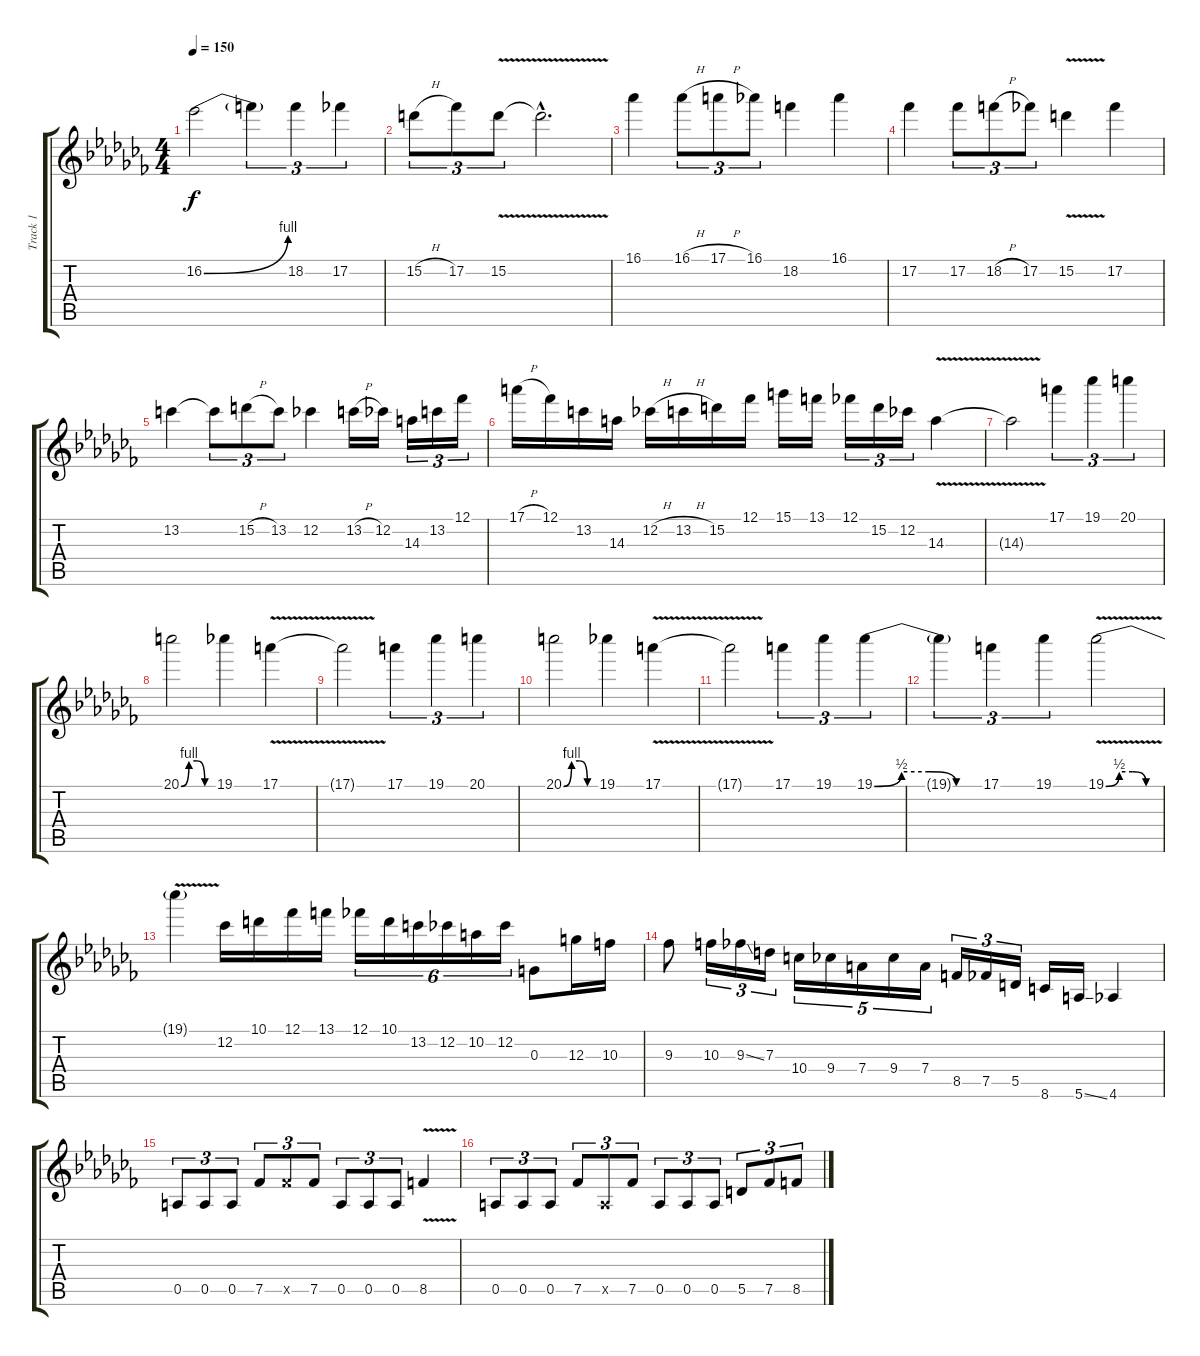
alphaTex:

\track ("Track 1" "Track 1") {instrument distortionguitar}
\staff {score tabs}
\tuning (E4 B3 G3 D3 A2 E2) {hide}
\ts (4 4)
\tempo 150
\clef g2
\ks cb
16.2{be (bend 0 0 60 4)}.2{dy f} 16.2{t}.4{tu (3 2)} 18.2.4{tu (3 2)} 17.2.4{tu (3 2)} |
15.2{h}.8{tu (3 2)} 17.2.8{tu (3 2)} 15.2{v}.8{tu (3 2)} 15.2{hac t}.2{d} |
16.1.4 16.1{h}.8{tu (3 2)} 17.1{h}.8{tu (3 2)} 16.1.8{tu (3 2)} 18.2.4 16.1.4 |
17.2.4 17.2.8{tu (3 2)} 18.2{h}.8{tu (3 2)} 17.2.8{tu (3 2)} 15.2{v}.4 17.2.4 |
13.2.4 13.2{t}.8{tu (3 2)} 15.2{h}.8{tu (3 2)} 13.2.8{tu (3 2)} 12.2.4 13.2{h}.16 12.2.16 14.3.16{tu (3 2)} 13.2.16{tu (3 2)} 12.1.16{tu (3 2)} |
17.1{h}.16 12.1.16 13.2.16 14.3.16 12.2{h}.16 13.2{h}.16 15.2.16 12.1.16 15.1.16 13.1.16 12.1.16{tu (3 2)} 15.2.16{tu (3 2)} 12.2.16{tu (3 2)} 14.3{v}.4 |
14.3{t}.2 17.1.4{tu (3 2)} 19.1.4{tu (3 2)} 20.1.4{tu (3 2)} |
20.1{be (custom 0 0 15 4 30 4 45 0 60 0)}.2 19.1.4 17.1{v}.4 |
17.1{t}.2 17.1.4{tu (3 2)} 19.1.4{tu (3 2)} 20.1.4{tu (3 2)} |
20.1{be (custom 0 0 15 4 30 4 45 0 60 0)}.2 19.1.4 17.1{v}.4 |
17.1{t}.2 17.1.4{tu (3 2)} 19.1.4{tu (3 2)} 19.1{be (custom 0 0 15 2 30 2 45 0 60 0)}.4{tu (3 2)} |
19.1{t}.4{tu (3 2)} 17.1.4{tu (3 2)} 19.1.4{tu (3 2)} 19.1{be (custom 0 0 15 2 30 2 45 0 60 0) v}.2 |
19.1{t}.4 12.2.16 10.1.16 12.1.16 13.1.16 12.1.16{tu (6 4)} 10.1.16{tu (6 4)} 13.2.16{tu (6 4)} 12.2.16{tu (6 4)} 10.2.16{tu (6 4)} 12.2.16{tu (6 4)} 0.3.8 12.3.16 10.3.16 |
9.3.8 10.3.16{tu (3 2)} 9.3{ss}.16{tu (3 2)} 7.3.16{tu (3 2)} 10.4.16{tu (5 4)} 9.4.16{tu (5 4)} 7.4.16{tu (5 4)} 9.4.16{tu (5 4)} 7.4.16{tu (5 4)} 8.5.16{tu (3 2)} 7.5.16{tu (3 2)} 5.5.16{tu (3 2)} 8.6.16 5.6{ss}.16 4.6.4 |
0.5.8{tu (3 2)} 0.5.8{tu (3 2)} 0.5.8{tu (3 2)} 7.5.8{tu (3 2)} 7.5{x}.8{tu (3 2)} 7.5.8{tu (3 2)} 0.5.8{tu (3 2)} 0.5.8{tu (3 2)} 0.5.8{tu (3 2)} 8.5{v}.4 |
0.5.8{tu (3 2)} 0.5.8{tu (3 2)} 0.5.8{tu (3 2)} 7.5.8{tu (3 2)} 0.5{x}.8{tu (3 2)} 7.5.8{tu (3 2)} 0.5.8{tu (3 2)} 0.5.8{tu (3 2)} 0.5.8{tu (3 2)} 5.5.8{tu (3 2)} 7.5.8{tu (3 2)} 8.5.8{tu (3 2)}
